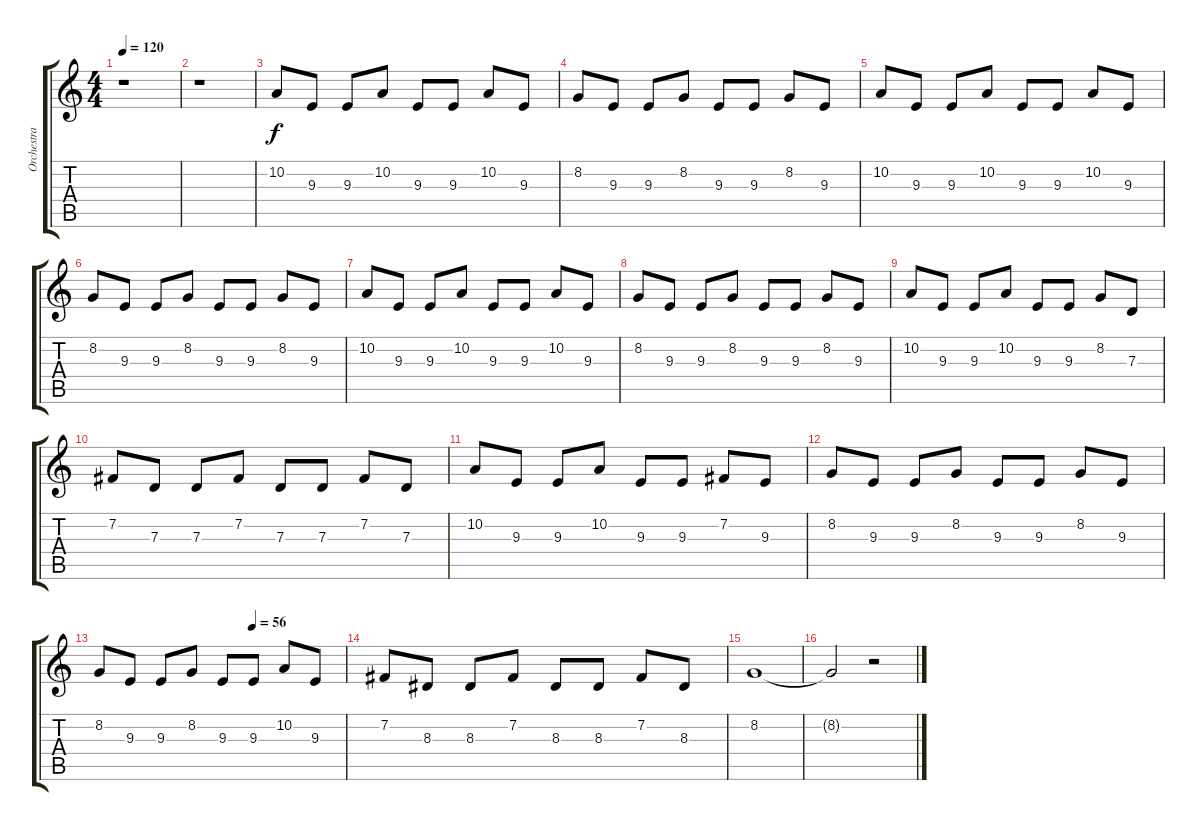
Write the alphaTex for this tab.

\track ("Orchestra" "Orchestra") {instrument viola}
\staff {score tabs}
\tuning (E4 B3 G3 D3 A2 E2) {hide}
\ts (4 4)
\tempo 120
\clef g2
\ks c
r.1{dy f} |
r.1 |
10.2.8{volume 9} 9.3.8 9.3.8 10.2.8 9.3.8 9.3.8 10.2.8 9.3.8 |
8.2.8 9.3.8 9.3.8 8.2.8 9.3.8 9.3.8 8.2.8 9.3.8 |
10.2.8 9.3.8 9.3.8 10.2.8 9.3.8 9.3.8 10.2.8 9.3.8 |
8.2.8 9.3.8 9.3.8 8.2.8 9.3.8 9.3.8 8.2.8 9.3.8 |
10.2.8 9.3.8 9.3.8 10.2.8 9.3.8 9.3.8 10.2.8 9.3.8 |
8.2.8 9.3.8 9.3.8 8.2.8 9.3.8 9.3.8 8.2.8 9.3.8 |
10.2.8 9.3.8 9.3.8 10.2.8 9.3.8 9.3.8 8.2.8 7.3.8 |
7.2.8 7.3.8 7.3.8 7.2.8 7.3.8 7.3.8 7.2.8 7.3.8 |
10.2.8 9.3.8 9.3.8 10.2.8 9.3.8 9.3.8 7.2.8 9.3.8 |
8.2.8 9.3.8 9.3.8 8.2.8 9.3.8 9.3.8 8.2.8 9.3.8 |
\tempo (56 0.625)
8.2.8 9.3.8 9.3.8 8.2.8 9.3.8 9.3.8 10.2.8 9.3.8 |
7.2.8 8.3.8 8.3.8 7.2.8 8.3.8 8.3.8 7.2.8 8.3.8 |
8.2.1 |
8.2{t}.2 r.2
